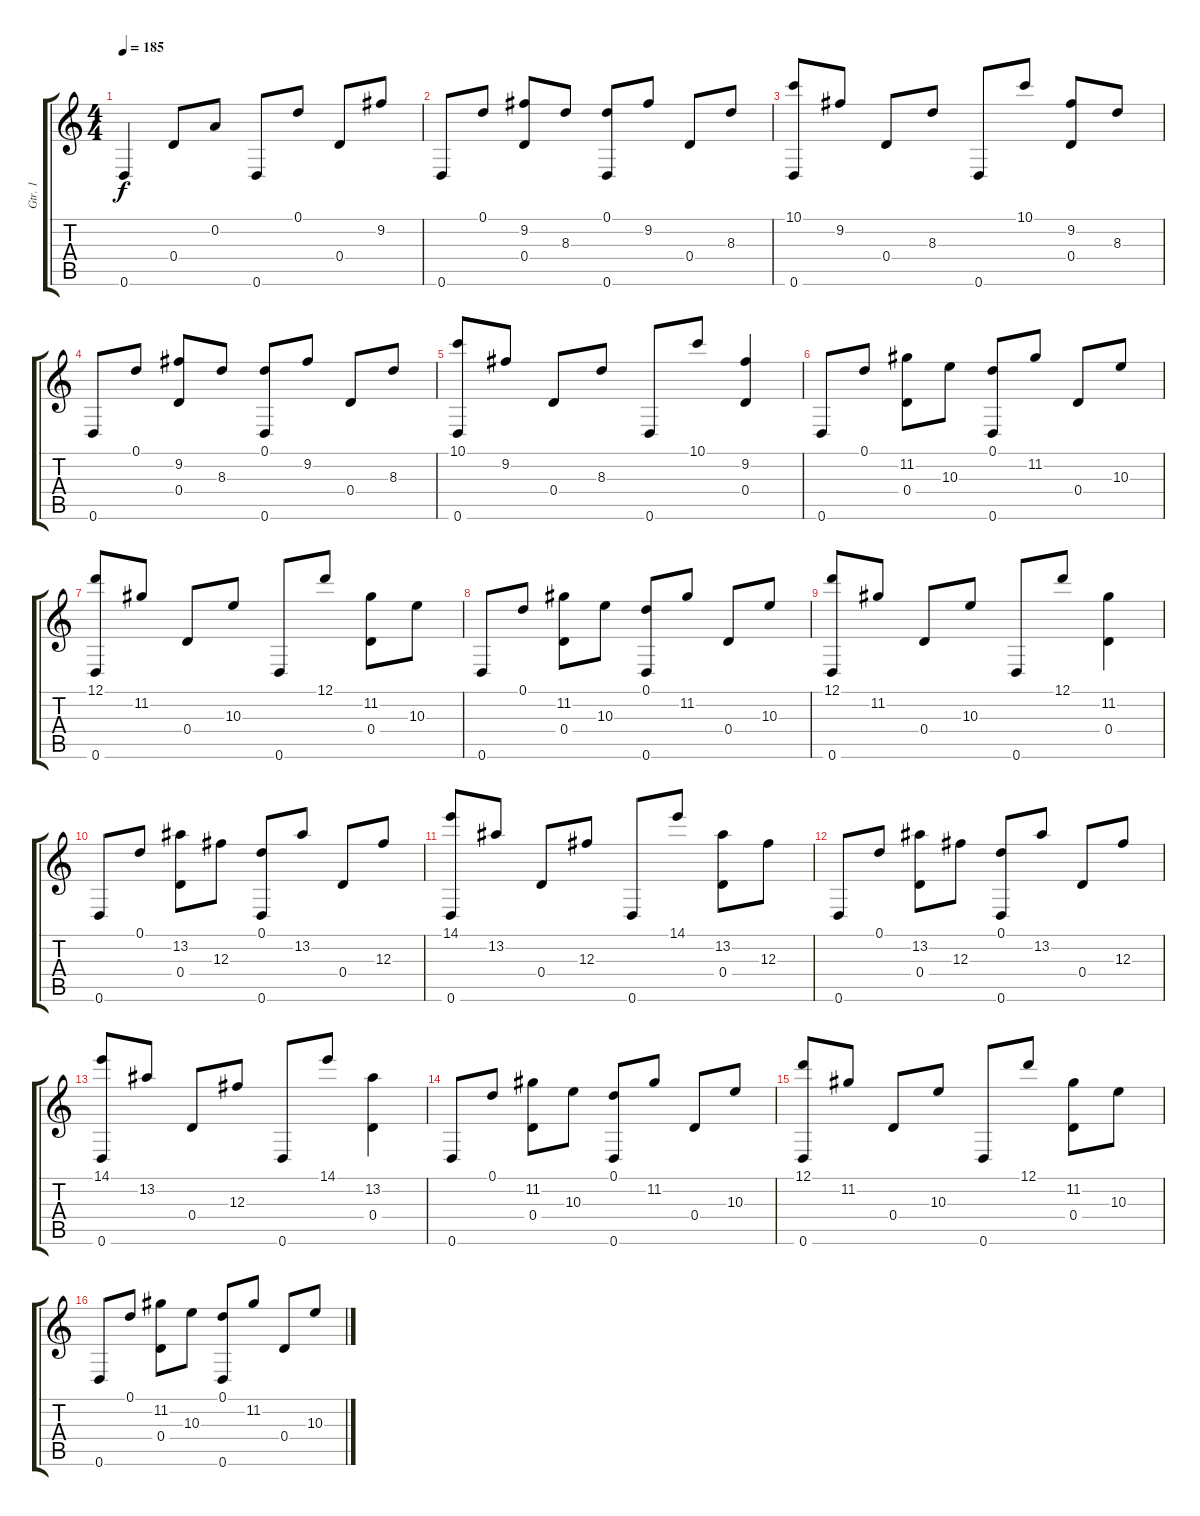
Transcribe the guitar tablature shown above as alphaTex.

\track ("Gtr. 1" "Gtr. 1") {instrument acousticguitarsteel}
\staff {score tabs}
\tuning (D4 A3 Gb3 D3 A2 D2) {hide}
\ts (4 4)
\tempo 185
\clef g2
\ks c
0.6.4{dy f} 0.4.8 0.2.8 0.6.8 0.1.8 0.4.8 9.2.8 |
0.6.8 0.1.8 (9.2 0.4).8 8.3.8 (0.1 0.6).8 9.2.8 0.4.8 8.3.8 |
(10.1 0.6).8 9.2.8 0.4.8 8.3.8 0.6.8 10.1.8 (9.2 0.4).8 8.3.8 |
0.6.8 0.1.8 (9.2 0.4).8 8.3.8 (0.1 0.6).8 9.2.8 0.4.8 8.3.8 |
(10.1 0.6).8 9.2.8 0.4.8 8.3.8 0.6.8 10.1.8 (9.2 0.4).4 |
0.6.8 0.1.8 (11.2 0.4).8 10.3.8 (0.1 0.6).8 11.2.8 0.4.8 10.3.8 |
(12.1 0.6).8 11.2.8 0.4.8 10.3.8 0.6.8 12.1.8 (11.2 0.4).8 10.3.8 |
0.6.8 0.1.8 (11.2 0.4).8 10.3.8 (0.1 0.6).8 11.2.8 0.4.8 10.3.8 |
(12.1 0.6).8 11.2.8 0.4.8 10.3.8 0.6.8 12.1.8 (11.2 0.4).4 |
0.6.8 0.1.8 (13.2 0.4).8 12.3.8 (0.1 0.6).8 13.2.8 0.4.8 12.3.8 |
(14.1 0.6).8 13.2.8 0.4.8 12.3.8 0.6.8 14.1.8 (13.2 0.4).8 12.3.8 |
0.6.8 0.1.8 (13.2 0.4).8 12.3.8 (0.1 0.6).8 13.2.8 0.4.8 12.3.8 |
(14.1 0.6).8 13.2.8 0.4.8 12.3.8 0.6.8 14.1.8 (13.2 0.4).4 |
0.6.8 0.1.8 (11.2 0.4).8 10.3.8 (0.1 0.6).8 11.2.8 0.4.8 10.3.8 |
(12.1 0.6).8 11.2.8 0.4.8 10.3.8 0.6.8 12.1.8 (11.2 0.4).8 10.3.8 |
0.6.8 0.1.8 (11.2 0.4).8 10.3.8 (0.1 0.6).8 11.2.8 0.4.8 10.3.8
